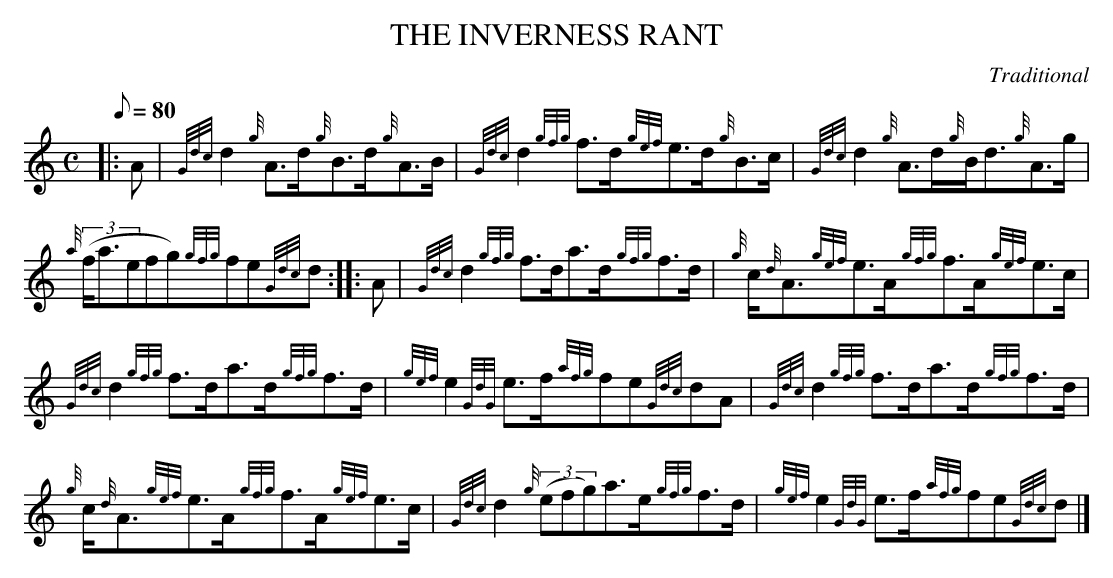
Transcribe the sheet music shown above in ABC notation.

X:1
T:THE INVERNESS RANT
M:C
L:1/8
Q:80
C:Traditional
K:HP
|: A|
{Gdc}d2{g}A3/2d/2{g}B3/2d/2{g}A3/2B/2|
{Gdc}d2{gfg}f3/2d/2{gef}e3/2d/2{g}B3/2c/2|
{Gdc}d2{g}A3/2d/2{g}B/2d3/2{g}A3/2g/2|  !
{a}((3f/2a3/2efg){gfg}fe{Gdc}d:| |:
A|
{Gdc}d2{gfg}f3/2d/2a3/2d/2{gfg}f3/2d/2|
{g}c/2{d}A3/2{gef}e3/2A/2{gfg}f3/2A/2{gef}e3/2c/2|  !
{Gdc}d2{gfg}f3/2d/2a3/2d/2{gfg}f3/2d/2|
{gef}e2{GdG}e3/2f/2{afg}fe{Gdc}dA|
{Gdc}d2{gfg}f3/2d/2a3/2d/2{gfg}f3/2d/2|  !
{g}c/2{d}A3/2{gef}e3/2A/2{gfg}f3/2A/2{gef}e3/2c/2|
{Gdc}d2{g}((3efg)a3/2e/2{gfg}f3/2d/2|
{gef}e2{GdG}e3/2f/2{afg}fe{Gdc}d|]  !

